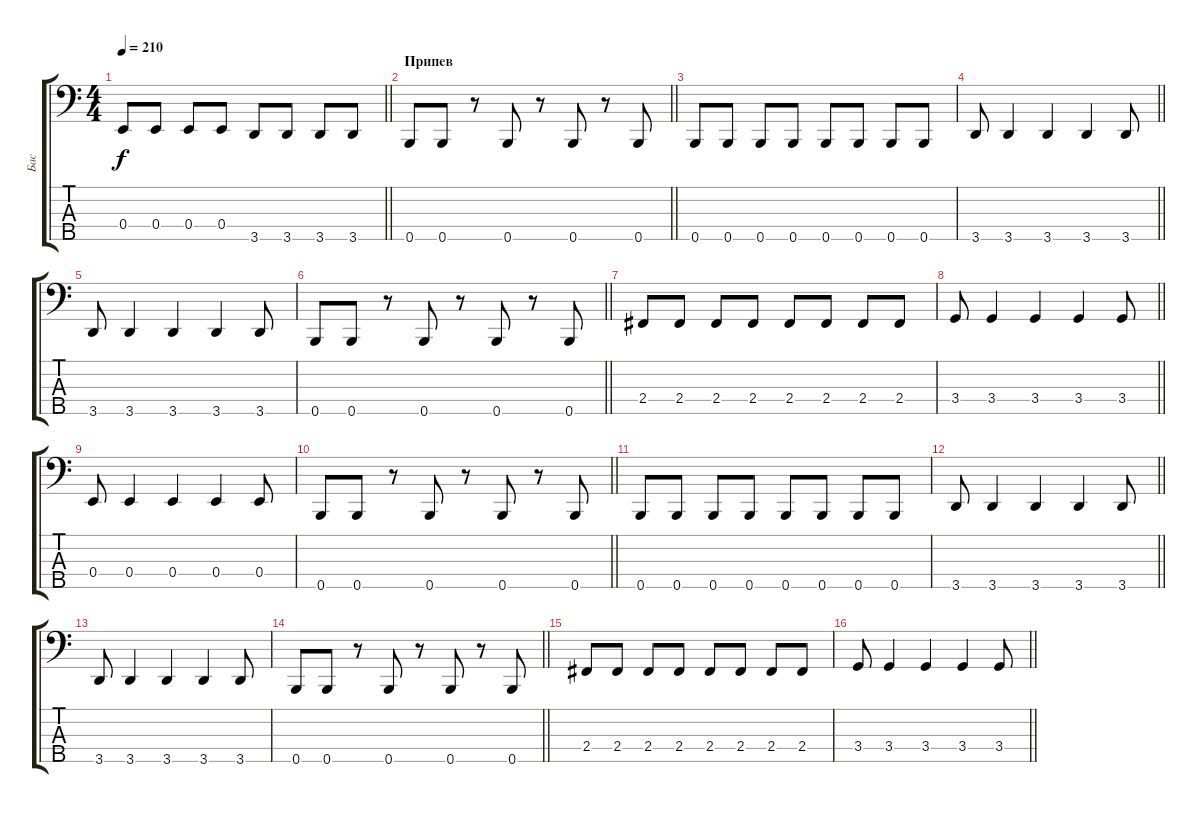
\track ("Бас" "Бас") {instrument electricbasspick}
\staff {score tabs}
\tuning (G2 D2 A1 E1 B0) {hide}
\ts (4 4)
\tempo 210
\clef f4
\barLineRight lightlight
\ks c
0.4.8{dy f} 0.4.8 0.4.8 0.4.8 3.5.8 3.5.8 3.5.8 3.5.8 |
\section ("" "Припев")
\barLineRight lightlight
0.5.8 0.5.8 r.8 0.5.8 r.8 0.5.8 r.8 0.5.8 |
0.5.8 0.5.8 0.5.8 0.5.8 0.5.8 0.5.8 0.5.8 0.5.8 |
\barLineRight lightlight
3.5.8 3.5.4 3.5.4 3.5.4 3.5.8 |
3.5.8 3.5.4 3.5.4 3.5.4 3.5.8 |
\barLineRight lightlight
0.5.8 0.5.8 r.8 0.5.8 r.8 0.5.8 r.8 0.5.8 |
2.4.8 2.4.8 2.4.8 2.4.8 2.4.8 2.4.8 2.4.8 2.4.8 |
\barLineRight lightlight
3.4.8 3.4.4 3.4.4 3.4.4 3.4.8 |
0.4.8 0.4.4 0.4.4 0.4.4 0.4.8 |
\barLineRight lightlight
0.5.8 0.5.8 r.8 0.5.8 r.8 0.5.8 r.8 0.5.8 |
0.5.8 0.5.8 0.5.8 0.5.8 0.5.8 0.5.8 0.5.8 0.5.8 |
\barLineRight lightlight
3.5.8 3.5.4 3.5.4 3.5.4 3.5.8 |
3.5.8 3.5.4 3.5.4 3.5.4 3.5.8 |
\barLineRight lightlight
0.5.8 0.5.8 r.8 0.5.8 r.8 0.5.8 r.8 0.5.8 |
2.4.8 2.4.8 2.4.8 2.4.8 2.4.8 2.4.8 2.4.8 2.4.8 |
\barLineRight lightlight
3.4.8 3.4.4 3.4.4 3.4.4 3.4.8
